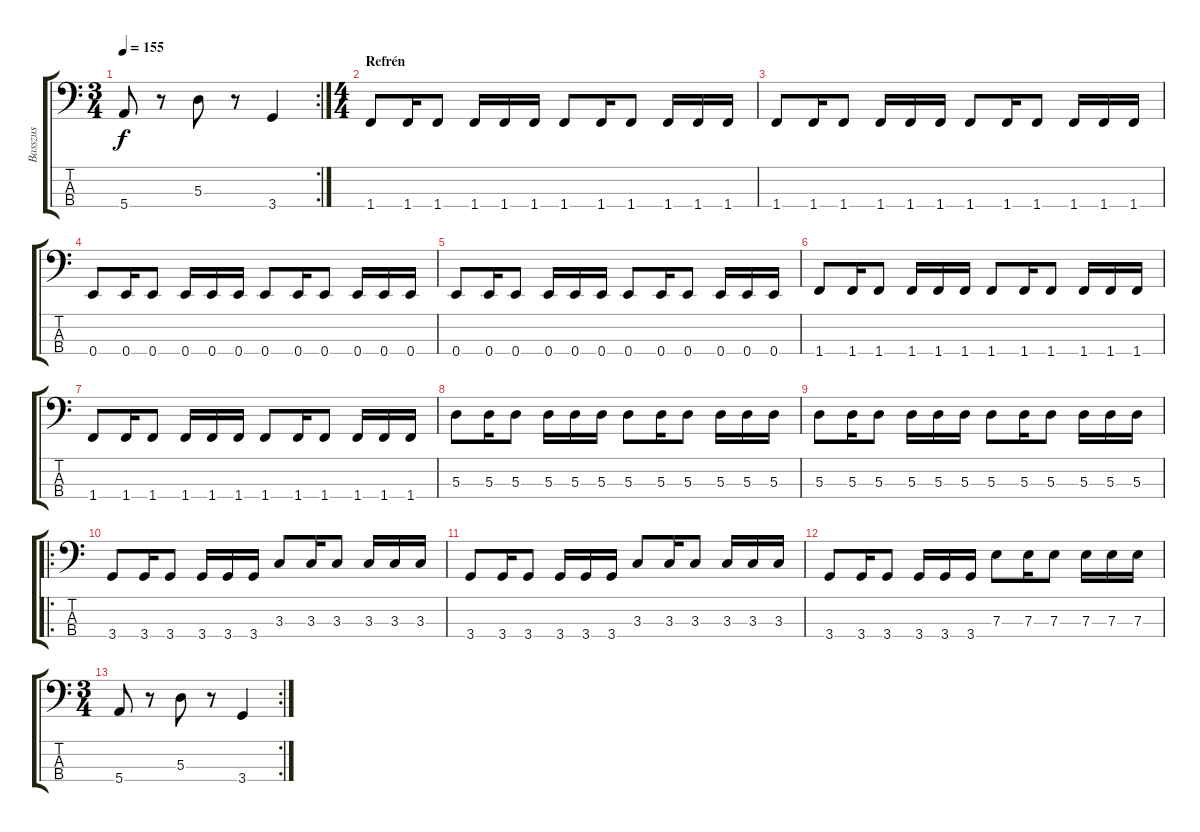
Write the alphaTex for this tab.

\track ("Basszus" "Basszus") {instrument electricbasspick}
\staff {score tabs}
\tuning (G2 D2 A1 E1) {hide}
\rc 2
\ts (3 4)
\tempo 155
\clef f4
\ks c
5.4.8{dy f} r.8 5.3.8 r.8 3.4.4 |
\ts (4 4)
\section ("" "Refrén")
1.4.8 1.4.16 1.4.8 1.4.16 1.4.16 1.4.16 1.4.8 1.4.16 1.4.8 1.4.16 1.4.16 1.4.16 |
1.4.8 1.4.16 1.4.8 1.4.16 1.4.16 1.4.16 1.4.8 1.4.16 1.4.8 1.4.16 1.4.16 1.4.16 |
0.4.8 0.4.16 0.4.8 0.4.16 0.4.16 0.4.16 0.4.8 0.4.16 0.4.8 0.4.16 0.4.16 0.4.16 |
0.4.8 0.4.16 0.4.8 0.4.16 0.4.16 0.4.16 0.4.8 0.4.16 0.4.8 0.4.16 0.4.16 0.4.16 |
1.4.8 1.4.16 1.4.8 1.4.16 1.4.16 1.4.16 1.4.8 1.4.16 1.4.8 1.4.16 1.4.16 1.4.16 |
1.4.8 1.4.16 1.4.8 1.4.16 1.4.16 1.4.16 1.4.8 1.4.16 1.4.8 1.4.16 1.4.16 1.4.16 |
5.3.8 5.3.16 5.3.8 5.3.16 5.3.16 5.3.16 5.3.8 5.3.16 5.3.8 5.3.16 5.3.16 5.3.16 |
5.3.8 5.3.16 5.3.8 5.3.16 5.3.16 5.3.16 5.3.8 5.3.16 5.3.8 5.3.16 5.3.16 5.3.16 |
\ro
3.4.8 3.4.16 3.4.8 3.4.16 3.4.16 3.4.16 3.3.8 3.3.16 3.3.8 3.3.16 3.3.16 3.3.16 |
3.4.8 3.4.16 3.4.8 3.4.16 3.4.16 3.4.16 3.3.8 3.3.16 3.3.8 3.3.16 3.3.16 3.3.16 |
3.4.8 3.4.16 3.4.8 3.4.16 3.4.16 3.4.16 7.3.8 7.3.16 7.3.8 7.3.16 7.3.16 7.3.16 |
\rc 2
\ts (3 4)
5.4.8 r.8 5.3.8 r.8 3.4.4
